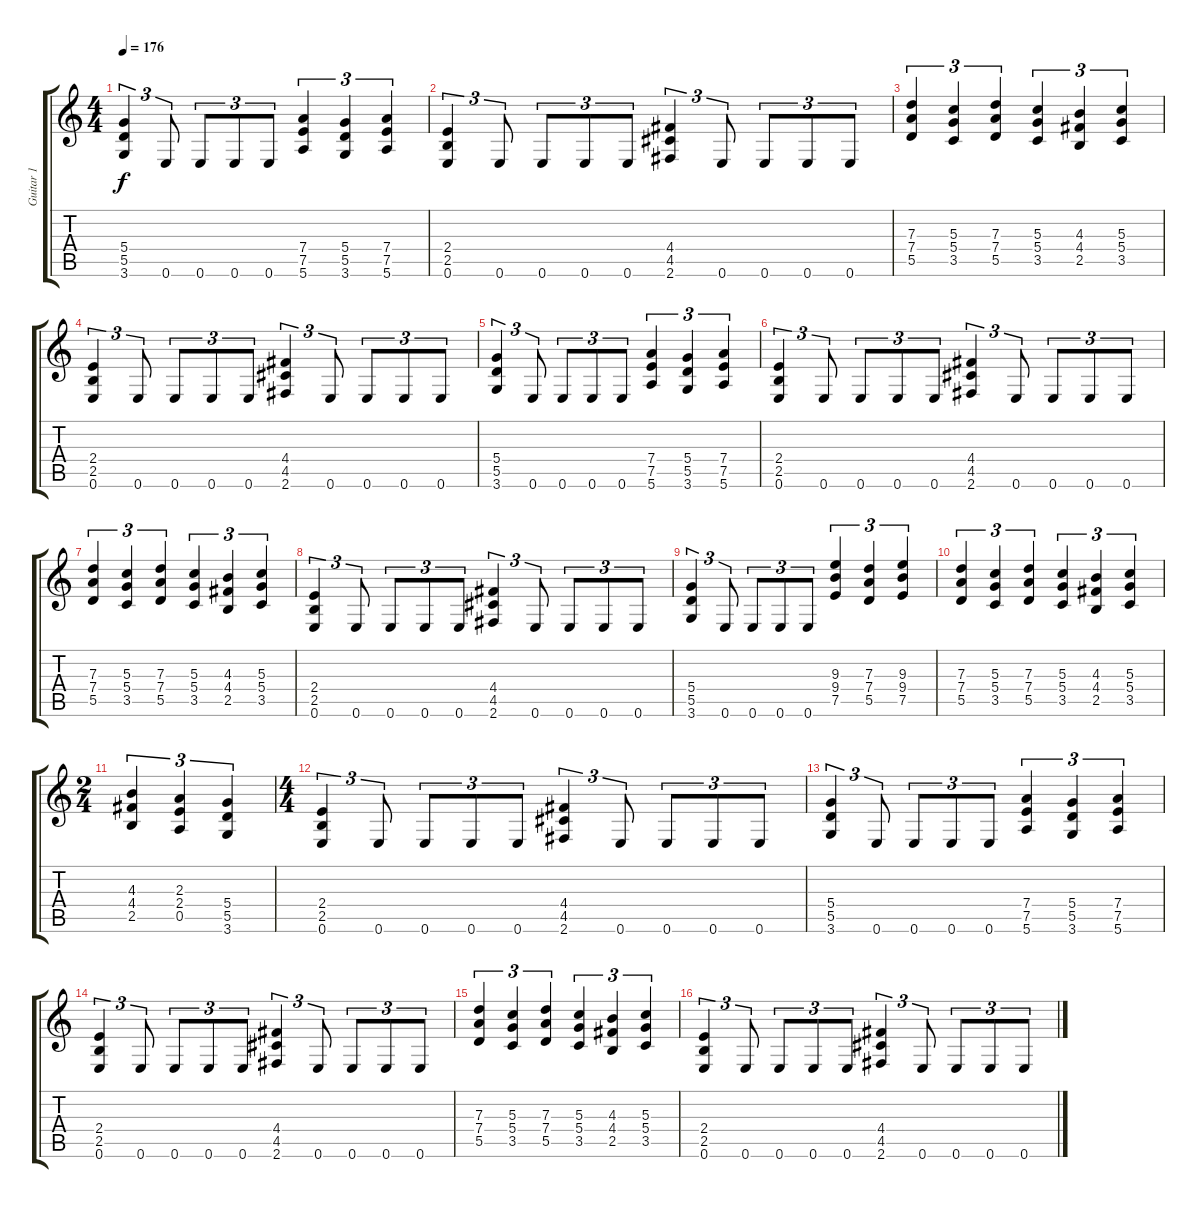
\track ("Guitar 1" "Guitar 1") {instrument distortionguitar}
\staff {score tabs}
\tuning (E4 B3 G3 D3 A2 E2) {hide}
\ts (4 4)
\tempo 176
\clef g2
\ks c
(5.4 5.5 3.6).4{tu (3 2) dy f} 0.6.8{tu (3 2)} 0.6.8{tu (3 2)} 0.6.8{tu (3 2)} 0.6.8{tu (3 2)} (7.4 7.5 5.6).4{tu (3 2)} (5.4 5.5 3.6).4{tu (3 2)} (7.4 7.5 5.6).4{tu (3 2)} |
(2.4 2.5 0.6).4{tu (3 2)} 0.6.8{tu (3 2)} 0.6.8{tu (3 2)} 0.6.8{tu (3 2)} 0.6.8{tu (3 2)} (4.4 4.5 2.6).4{tu (3 2)} 0.6.8{tu (3 2)} 0.6.8{tu (3 2)} 0.6.8{tu (3 2)} 0.6.8{tu (3 2)} |
(7.3 7.4 5.5).4{tu (3 2)} (5.3 5.4 3.5).4{tu (3 2)} (7.3 7.4 5.5).4{tu (3 2)} (5.3 5.4 3.5).4{tu (3 2)} (4.3 4.4 2.5).4{tu (3 2)} (5.3 5.4 3.5).4{tu (3 2)} |
(2.4 2.5 0.6).4{tu (3 2)} 0.6.8{tu (3 2)} 0.6.8{tu (3 2)} 0.6.8{tu (3 2)} 0.6.8{tu (3 2)} (4.4 4.5 2.6).4{tu (3 2)} 0.6.8{tu (3 2)} 0.6.8{tu (3 2)} 0.6.8{tu (3 2)} 0.6.8{tu (3 2)} |
(5.4 5.5 3.6).4{tu (3 2)} 0.6.8{tu (3 2)} 0.6.8{tu (3 2)} 0.6.8{tu (3 2)} 0.6.8{tu (3 2)} (7.4 7.5 5.6).4{tu (3 2)} (5.4 5.5 3.6).4{tu (3 2)} (7.4 7.5 5.6).4{tu (3 2)} |
(2.4 2.5 0.6).4{tu (3 2)} 0.6.8{tu (3 2)} 0.6.8{tu (3 2)} 0.6.8{tu (3 2)} 0.6.8{tu (3 2)} (4.4 4.5 2.6).4{tu (3 2)} 0.6.8{tu (3 2)} 0.6.8{tu (3 2)} 0.6.8{tu (3 2)} 0.6.8{tu (3 2)} |
(7.3 7.4 5.5).4{tu (3 2)} (5.3 5.4 3.5).4{tu (3 2)} (7.3 7.4 5.5).4{tu (3 2)} (5.3 5.4 3.5).4{tu (3 2)} (4.3 4.4 2.5).4{tu (3 2)} (5.3 5.4 3.5).4{tu (3 2)} |
(2.4 2.5 0.6).4{tu (3 2)} 0.6.8{tu (3 2)} 0.6.8{tu (3 2)} 0.6.8{tu (3 2)} 0.6.8{tu (3 2)} (4.4 4.5 2.6).4{tu (3 2)} 0.6.8{tu (3 2)} 0.6.8{tu (3 2)} 0.6.8{tu (3 2)} 0.6.8{tu (3 2)} |
(5.4 5.5 3.6).4{tu (3 2)} 0.6.8{tu (3 2)} 0.6.8{tu (3 2)} 0.6.8{tu (3 2)} 0.6.8{tu (3 2)} (9.3 9.4 7.5).4{tu (3 2)} (7.3 7.4 5.5).4{tu (3 2)} (9.3 9.4 7.5).4{tu (3 2)} |
(7.3 7.4 5.5).4{tu (3 2)} (5.3 5.4 3.5).4{tu (3 2)} (7.3 7.4 5.5).4{tu (3 2)} (5.3 5.4 3.5).4{tu (3 2)} (4.3 4.4 2.5).4{tu (3 2)} (5.3 5.4 3.5).4{tu (3 2)} |
\ts (2 4)
(4.3 4.4 2.5).4{tu (3 2)} (2.3 2.4 0.5).4{tu (3 2)} (5.4 5.5 3.6).4{tu (3 2)} |
\ts (4 4)
(2.4 2.5 0.6).4{tu (3 2)} 0.6.8{tu (3 2)} 0.6.8{tu (3 2)} 0.6.8{tu (3 2)} 0.6.8{tu (3 2)} (4.4 4.5 2.6).4{tu (3 2)} 0.6.8{tu (3 2)} 0.6.8{tu (3 2)} 0.6.8{tu (3 2)} 0.6.8{tu (3 2)} |
(5.4 5.5 3.6).4{tu (3 2)} 0.6.8{tu (3 2)} 0.6.8{tu (3 2)} 0.6.8{tu (3 2)} 0.6.8{tu (3 2)} (7.4 7.5 5.6).4{tu (3 2)} (5.4 5.5 3.6).4{tu (3 2)} (7.4 7.5 5.6).4{tu (3 2)} |
(2.4 2.5 0.6).4{tu (3 2)} 0.6.8{tu (3 2)} 0.6.8{tu (3 2)} 0.6.8{tu (3 2)} 0.6.8{tu (3 2)} (4.4 4.5 2.6).4{tu (3 2)} 0.6.8{tu (3 2)} 0.6.8{tu (3 2)} 0.6.8{tu (3 2)} 0.6.8{tu (3 2)} |
(7.3 7.4 5.5).4{tu (3 2)} (5.3 5.4 3.5).4{tu (3 2)} (7.3 7.4 5.5).4{tu (3 2)} (5.3 5.4 3.5).4{tu (3 2)} (4.3 4.4 2.5).4{tu (3 2)} (5.3 5.4 3.5).4{tu (3 2)} |
(2.4 2.5 0.6).4{tu (3 2)} 0.6.8{tu (3 2)} 0.6.8{tu (3 2)} 0.6.8{tu (3 2)} 0.6.8{tu (3 2)} (4.4 4.5 2.6).4{tu (3 2)} 0.6.8{tu (3 2)} 0.6.8{tu (3 2)} 0.6.8{tu (3 2)} 0.6.8{tu (3 2)}
